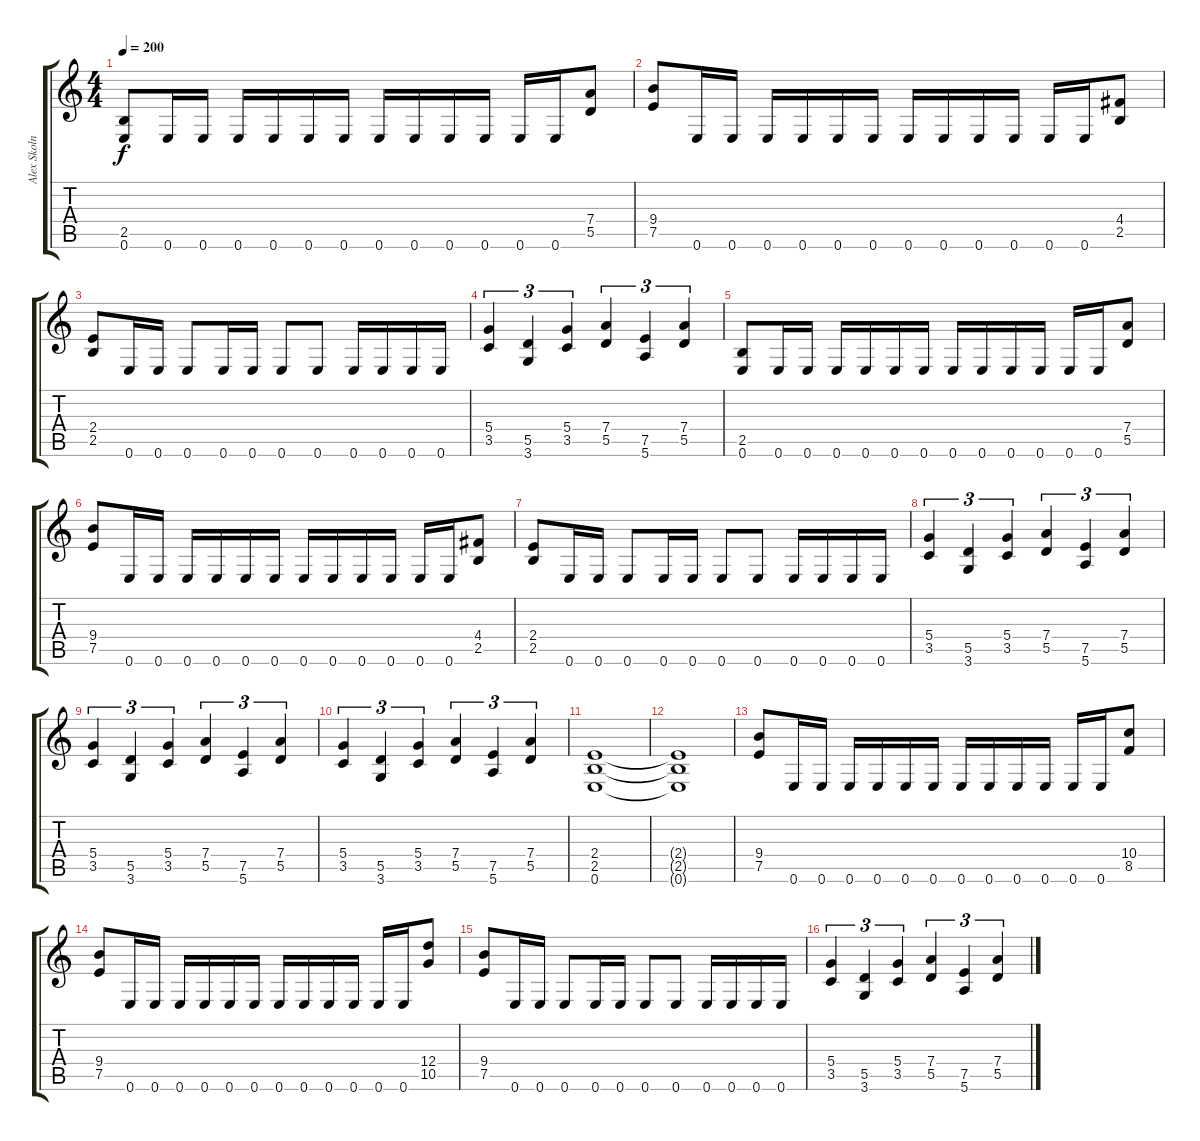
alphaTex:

\track ("Alex Skolnick" "Alex Skoln") {instrument distortionguitar}
\staff {score tabs}
\tuning (E4 B3 G3 D3 A2 E2) {hide}
\ts (4 4)
\tempo 200
\clef g2
\ks c
(2.5 0.6).8{dy f} 0.6.16 0.6.16 0.6.16 0.6.16 0.6.16 0.6.16 0.6.16 0.6.16 0.6.16 0.6.16 0.6.16 0.6.16 (7.4 5.5).8 |
(9.4 7.5).8 0.6.16 0.6.16 0.6.16 0.6.16 0.6.16 0.6.16 0.6.16 0.6.16 0.6.16 0.6.16 0.6.16 0.6.16 (4.4 2.5).8 |
(2.4 2.5).8 0.6.16 0.6.16 0.6.8 0.6.16 0.6.16 0.6.8 0.6.8 0.6.16 0.6.16 0.6.16 0.6.16 |
(5.4 3.5).4{tu (3 2)} (5.5 3.6).4{tu (3 2)} (5.4 3.5).4{tu (3 2)} (7.4 5.5).4{tu (3 2)} (7.5 5.6).4{tu (3 2)} (7.4 5.5).4{tu (3 2)} |
(2.5 0.6).8 0.6.16 0.6.16 0.6.16 0.6.16 0.6.16 0.6.16 0.6.16 0.6.16 0.6.16 0.6.16 0.6.16 0.6.16 (7.4 5.5).8 |
(9.4 7.5).8 0.6.16 0.6.16 0.6.16 0.6.16 0.6.16 0.6.16 0.6.16 0.6.16 0.6.16 0.6.16 0.6.16 0.6.16 (4.4 2.5).8 |
(2.4 2.5).8 0.6.16 0.6.16 0.6.8 0.6.16 0.6.16 0.6.8 0.6.8 0.6.16 0.6.16 0.6.16 0.6.16 |
(5.4 3.5).4{tu (3 2)} (5.5 3.6).4{tu (3 2)} (5.4 3.5).4{tu (3 2)} (7.4 5.5).4{tu (3 2)} (7.5 5.6).4{tu (3 2)} (7.4 5.5).4{tu (3 2)} |
(5.4 3.5).4{tu (3 2)} (5.5 3.6).4{tu (3 2)} (5.4 3.5).4{tu (3 2)} (7.4 5.5).4{tu (3 2)} (7.5 5.6).4{tu (3 2)} (7.4 5.5).4{tu (3 2)} |
(5.4 3.5).4{tu (3 2)} (5.5 3.6).4{tu (3 2)} (5.4 3.5).4{tu (3 2)} (7.4 5.5).4{tu (3 2)} (7.5 5.6).4{tu (3 2)} (7.4 5.5).4{tu (3 2)} |
(2.4 2.5 0.6).1 |
(2.4{t} 2.5{t} 0.6{t}).1 |
(9.4 7.5).8 0.6.16 0.6.16 0.6.16 0.6.16 0.6.16 0.6.16 0.6.16 0.6.16 0.6.16 0.6.16 0.6.16 0.6.16 (10.4 8.5).8 |
(9.4 7.5).8 0.6.16 0.6.16 0.6.16 0.6.16 0.6.16 0.6.16 0.6.16 0.6.16 0.6.16 0.6.16 0.6.16 0.6.16 (12.4 10.5).8 |
(9.4 7.5).8 0.6.16 0.6.16 0.6.8 0.6.16 0.6.16 0.6.8 0.6.8 0.6.16 0.6.16 0.6.16 0.6.16 |
(5.4 3.5).4{tu (3 2)} (5.5 3.6).4{tu (3 2)} (5.4 3.5).4{tu (3 2)} (7.4 5.5).4{tu (3 2)} (7.5 5.6).4{tu (3 2)} (7.4 5.5).4{tu (3 2)}
